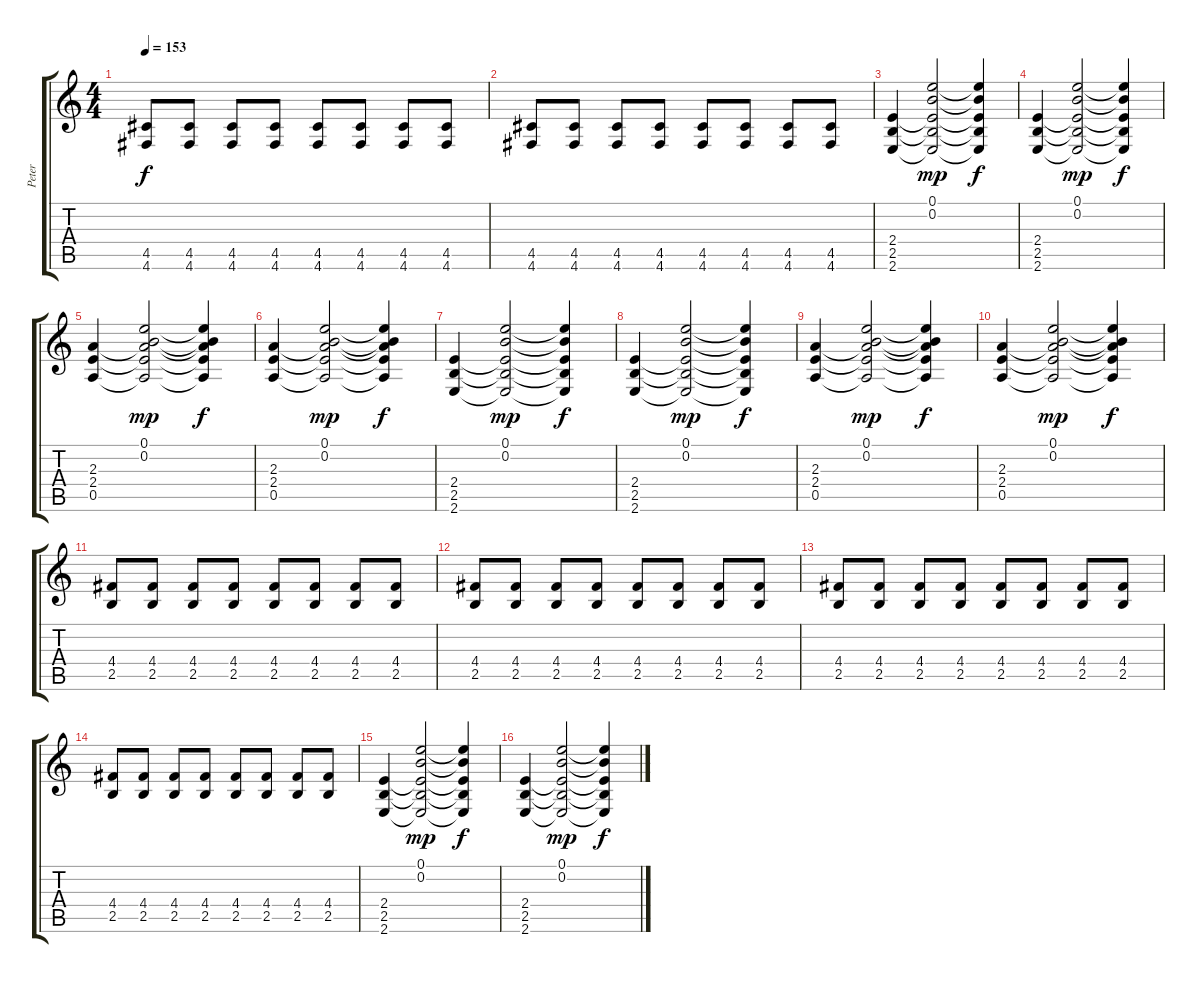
\track ("Peter" "Peter") {instrument distortionguitar}
\staff {score tabs}
\tuning (E4 B3 G3 D3 A2 D2) {hide}
\ts (4 4)
\tempo 153
\clef g2
\ks c
(4.5 4.6).8{dy f} (4.5 4.6).8 (4.5 4.6).8 (4.5 4.6).8 (4.5 4.6).8 (4.5 4.6).8 (4.5 4.6).8 (4.5 4.6).8 |
(4.5 4.6).8 (4.5 4.6).8 (4.5 4.6).8 (4.5 4.6).8 (4.5 4.6).8 (4.5 4.6).8 (4.5 4.6).8 (4.5 4.6).8 |
(2.4 2.5 2.6).4 (0.1 0.2 2.4{t} 2.5{t} 2.6{t}).2{dy mp} (0.1{t} 0.2{t} 2.4{t} 2.5{t} 2.6{t}).4{dy f} |
(2.4 2.5 2.6).4 (0.1 0.2 2.4{t} 2.5{t} 2.6{t}).2{dy mp} (0.1{t} 0.2{t} 2.4{t} 2.5{t} 2.6{t}).4{dy f} |
(2.3 2.4 0.5).4 (0.1 0.2 2.3{t} 2.4{t} 0.5{t}).2{dy mp} (0.1{t} 0.2{t} 2.3{t} 2.4{t} 0.5{t}).4{dy f} |
(2.3 2.4 0.5).4 (0.1 0.2 2.3{t} 2.4{t} 0.5{t}).2{dy mp} (0.1{t} 0.2{t} 2.3{t} 2.4{t} 0.5{t}).4{dy f} |
(2.4 2.5 2.6).4 (0.1 0.2 2.4{t} 2.5{t} 2.6{t}).2{dy mp} (0.1{t} 0.2{t} 2.4{t} 2.5{t} 2.6{t}).4{dy f} |
(2.4 2.5 2.6).4 (0.1 0.2 2.4{t} 2.5{t} 2.6{t}).2{dy mp} (0.1{t} 0.2{t} 2.4{t} 2.5{t} 2.6{t}).4{dy f} |
(2.3 2.4 0.5).4 (0.1 0.2 2.3{t} 2.4{t} 0.5{t}).2{dy mp} (0.1{t} 0.2{t} 2.3{t} 2.4{t} 0.5{t}).4{dy f} |
(2.3 2.4 0.5).4 (0.1 0.2 2.3{t} 2.4{t} 0.5{t}).2{dy mp} (0.1{t} 0.2{t} 2.3{t} 2.4{t} 0.5{t}).4{dy f} |
(4.4 2.5).8 (4.4 2.5).8 (4.4 2.5).8 (4.4 2.5).8 (4.4 2.5).8 (4.4 2.5).8 (4.4 2.5).8 (4.4 2.5).8 |
(4.4 2.5).8 (4.4 2.5).8 (4.4 2.5).8 (4.4 2.5).8 (4.4 2.5).8 (4.4 2.5).8 (4.4 2.5).8 (4.4 2.5).8 |
(4.4 2.5).8 (4.4 2.5).8 (4.4 2.5).8 (4.4 2.5).8 (4.4 2.5).8 (4.4 2.5).8 (4.4 2.5).8 (4.4 2.5).8 |
(4.4 2.5).8 (4.4 2.5).8 (4.4 2.5).8 (4.4 2.5).8 (4.4 2.5).8 (4.4 2.5).8 (4.4 2.5).8 (4.4 2.5).8 |
(2.4 2.5 2.6).4 (0.1 0.2 2.4{t} 2.5{t} 2.6{t}).2{dy mp} (0.1{t} 0.2{t} 2.4{t} 2.5{t} 2.6{t}).4{dy f} |
(2.4 2.5 2.6).4 (0.1 0.2 2.4{t} 2.5{t} 2.6{t}).2{dy mp} (0.1{t} 0.2{t} 2.4{t} 2.5{t} 2.6{t}).4{dy f}
